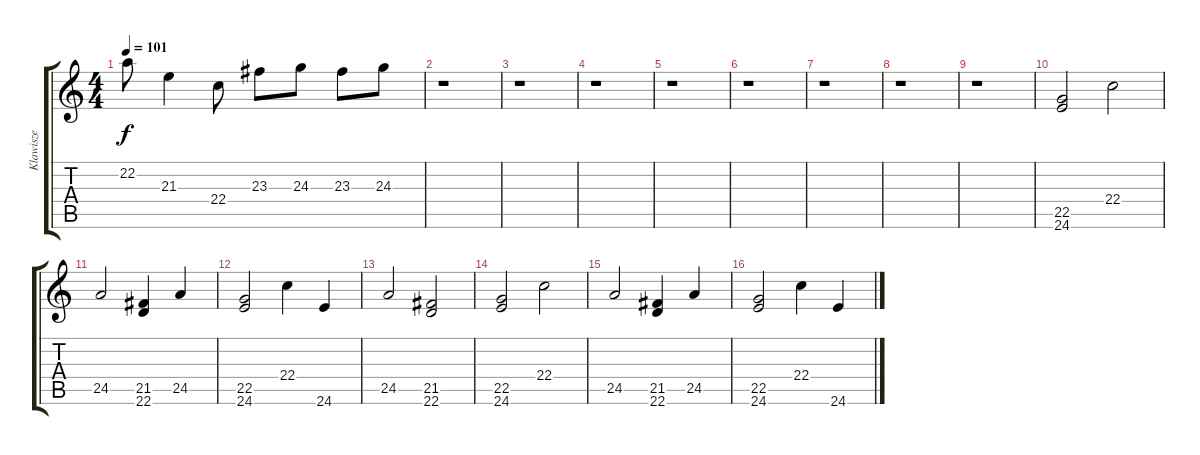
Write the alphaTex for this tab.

\track ("Klawisze" "Klawisze") {instrument electricpiano1}
\staff {score tabs}
\tuning (E4 B3 G3 D3 A2 E2) {hide}
\ts (4 4)
\tempo 101
\clef g2
\ks c
22.2.8{dy f} 21.3.4 22.4.8 23.3.8 24.3.8 23.3.8 24.3.8 |
r.1 |
r.1 |
r.1 |
r.1 |
r.1 |
r.1 |
r.1 |
r.1 |
(22.5 24.6).2 22.4.2 |
24.5.2 (21.5 22.6).4 24.5.4 |
(22.5 24.6).2 22.4.4 24.6.4 |
24.5.2 (21.5 22.6).2 |
(22.5 24.6).2 22.4.2 |
24.5.2 (21.5 22.6).4 24.5.4 |
(22.5 24.6).2 22.4.4 24.6.4
